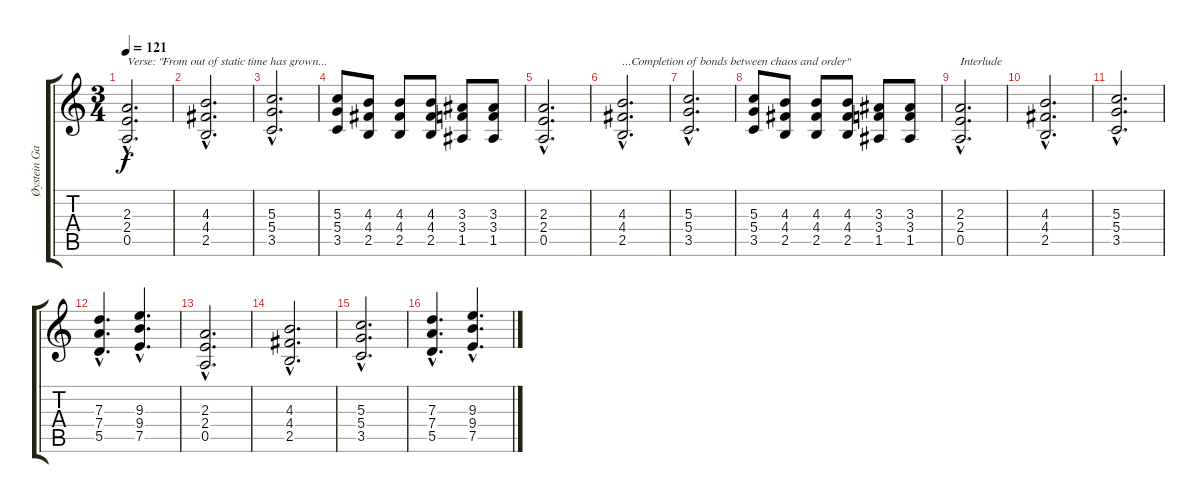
\track ("Øystein Garnes Brum" "Øystein Ga") {instrument distortionguitar}
\staff {score tabs}
\tuning (E4 B3 G3 D3 A2 E2) {hide}
\ts (3 4)
\tempo 121
\clef g2
\ks c
(2.3{hac} 2.4{hac} 0.5{hac}).2{d txt "Verse: \"From out of static time has grown..." dy f} |
(4.3{hac} 4.4{hac} 2.5{hac}).2{d} |
(5.3{hac} 5.4{hac} 3.5{hac}).2{d} |
(5.3 5.4 3.5).8 (4.3 4.4 2.5).8 (4.3 4.4 2.5).8 (4.3 4.4 2.5).8 (3.3 3.4 1.5).8 (3.3 3.4 1.5).8 |
(2.3{hac} 2.4{hac} 0.5{hac}).2{d} |
(4.3{hac} 4.4{hac} 2.5{hac}).2{d txt "...Completion of bonds between chaos and order\" "} |
(5.3{hac} 5.4{hac} 3.5{hac}).2{d} |
(5.3 5.4 3.5).8 (4.3 4.4 2.5).8 (4.3 4.4 2.5).8 (4.3 4.4 2.5).8 (3.3 3.4 1.5).8 (3.3 3.4 1.5).8 |
(2.3{hac} 2.4{hac} 0.5{hac}).2{d txt "Interlude"} |
(4.3{hac} 4.4{hac} 2.5{hac}).2{d} |
(5.3{hac} 5.4{hac} 3.5{hac}).2{d} |
(7.3{hac} 7.4{hac} 5.5{hac}).4{d} (9.3{hac} 9.4{hac} 7.5{hac}).4{d} |
(2.3{hac} 2.4{hac} 0.5{hac}).2{d} |
(4.3{hac} 4.4{hac} 2.5{hac}).2{d} |
(5.3{hac} 5.4{hac} 3.5{hac}).2{d} |
(7.3{hac} 7.4{hac} 5.5{hac}).4{d} (9.3{hac} 9.4{hac} 7.5{hac}).4{d}
